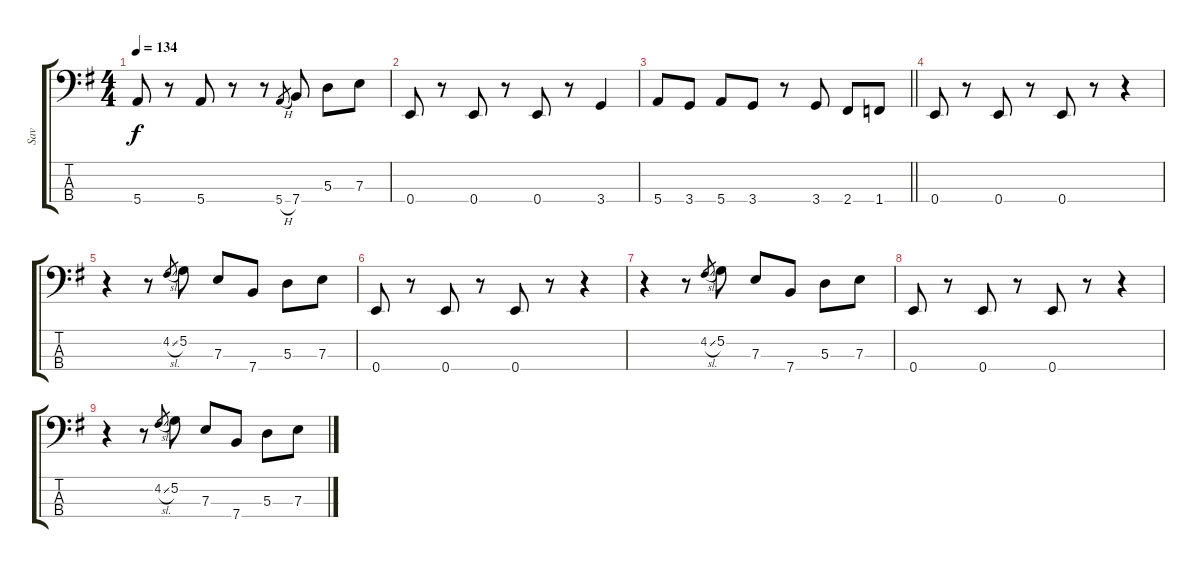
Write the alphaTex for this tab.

\track ("Sav" "Sav") {instrument electricbasspick}
\staff {score tabs}
\tuning (G2 D2 A1 E1) {hide}
\ts (4 4)
\tempo 134
\clef f4
\ks g
5.4.8{dy f} r.8 5.4.8 r.8 r.8 5.4{h}.8{gr} 7.4.8 5.3.8 7.3.8 |
0.4.8 r.8 0.4.8 r.8 0.4.8 r.8 3.4.4 |
\barLineRight lightlight
5.4.8 3.4.8 5.4.8 3.4.8 r.8 3.4.8 2.4.8 1.4.8 |
0.4.8 r.8 0.4.8 r.8 0.4.8 r.8 r.4 |
r.4 r.8 4.2{sl}.8{gr} 5.2.8 7.3.8 7.4.8 5.3.8 7.3.8 |
0.4.8 r.8 0.4.8 r.8 0.4.8 r.8 r.4 |
r.4 r.8 4.2{sl}.8{gr} 5.2.8 7.3.8 7.4.8 5.3.8 7.3.8 |
0.4.8 r.8 0.4.8 r.8 0.4.8 r.8 r.4 |
r.4 r.8 4.2{sl}.8{gr} 5.2.8 7.3.8 7.4.8 5.3.8 7.3.8
